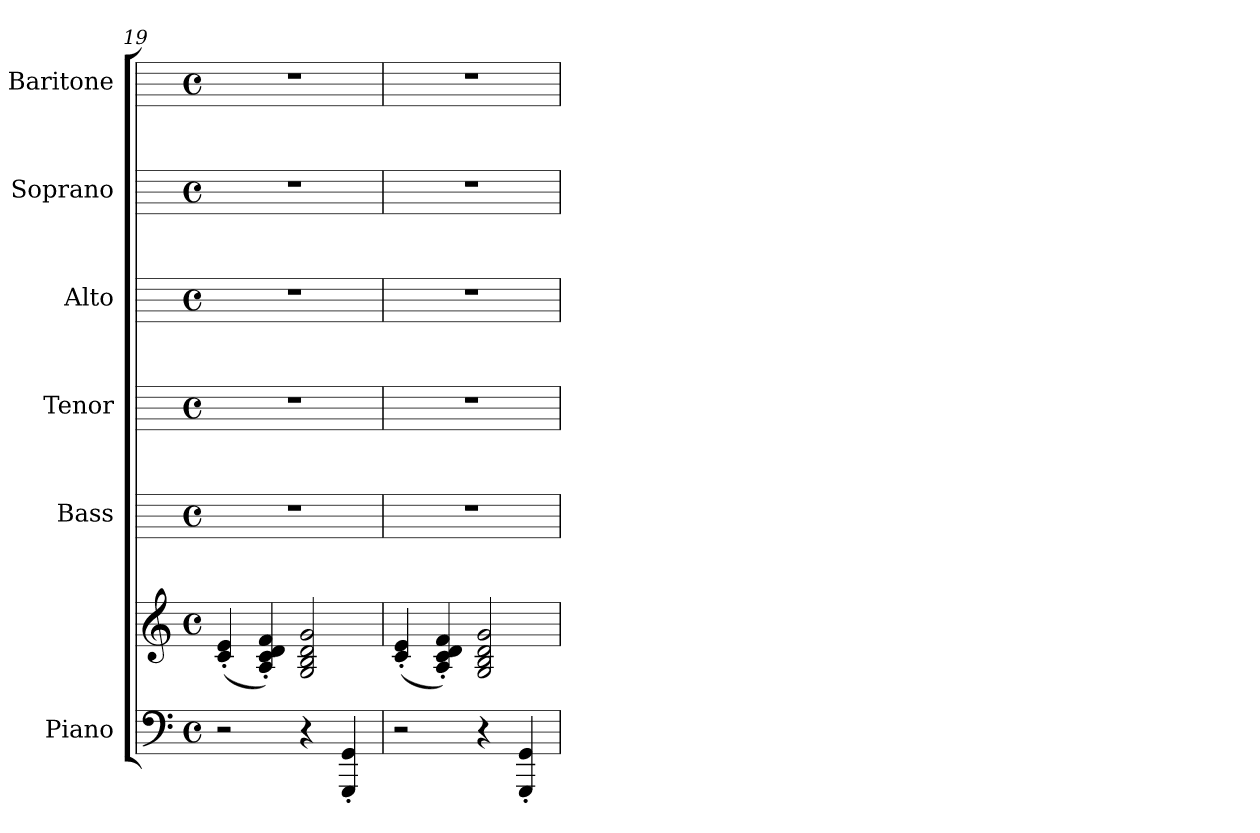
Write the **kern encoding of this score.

**kern	**kern	**kern	**kern	**kern	**kern	**kern
*part6	*part6	*part5	*part4	*part3	*part2	*part1
*staff7	*staff6	*staff5	*staff4	*staff3	*staff2	*staff1
*I"Piano	*	*I"Bass	*I"Tenor	*I"Alto	*I"Soprano	*I"Baritone
*	*	*I'B	*I'T	*I'A	*I'S	*
*clefF4	*clefG2	*	*	*	*	*
*k[]	*k[]	*	*	*	*	*
*C:	*C:	*	*	*	*	*
*M4/4	*M4/4	*M4/4	*M4/4	*M4/4	*M4/4	*M4/4
*met(c)	*met(c)	*met(c)	*met(c)	*met(c)	*met(c)	*met(c)
=19	=19	=19	=19	=19	=19	=19
*	*^	*	*	*	*	*
2r	(<4c' 4e'	2ryy	1r	1r	1r	1r	1r
.	4A' 4c' 4d' 4f')	.	.	.	.	.	.
4r	2G 2B 2d 2g	2ryy	.	.	.	.	.
4GGG' 4GG'	.	.	.	.	.	.	.
=20	=20	=20	=20	=20	=20	=20	=20
2r	(<4c' 4e'	2ryy	1r	1r	1r	1r	1r
.	4A' 4c' 4d' 4f')	.	.	.	.	.	.
4r	2G 2B 2d 2g	2ryy	.	.	.	.	.
4GGG' 4GG'	.	.	.	.	.	.	.
*	*v	*v	*	*	*	*	*
=	=	=	=	=	=	=
*-	*-	*-	*-	*-	*-	*-
